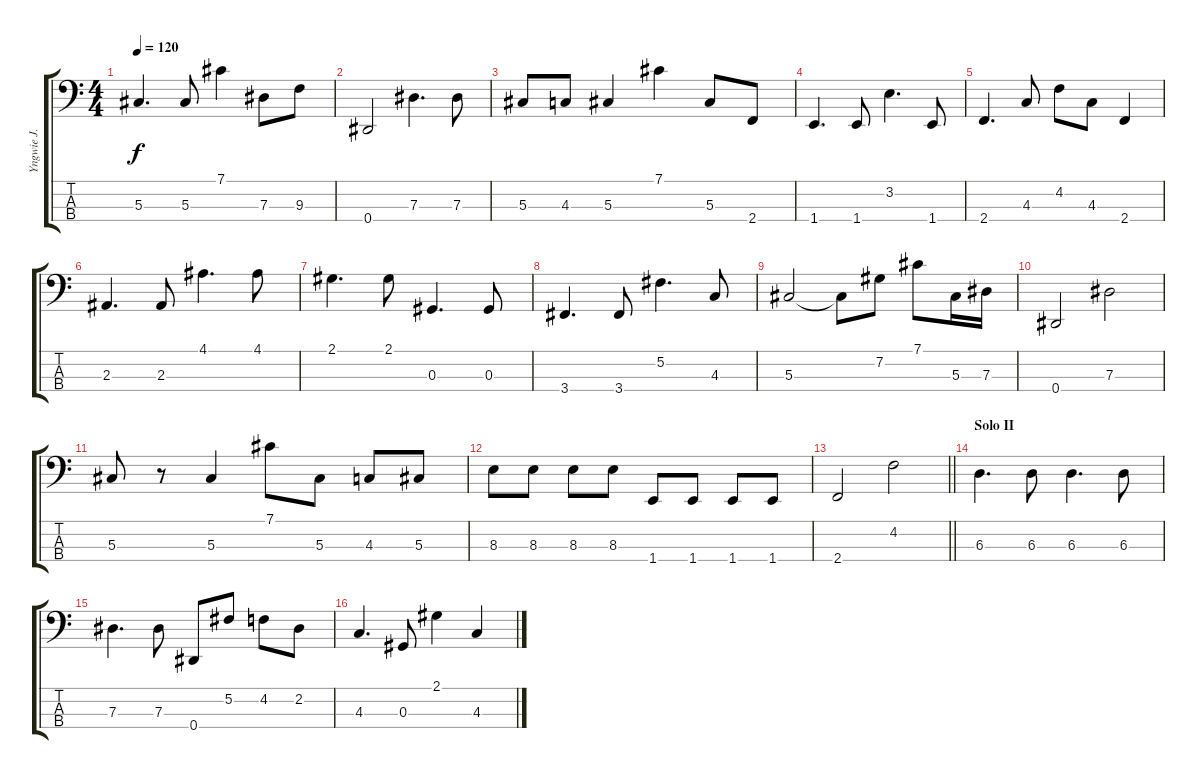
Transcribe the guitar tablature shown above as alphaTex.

\track ("Yngwie J. Malmsteen" "Yngwie J. ") {instrument electricbassfinger}
\staff {score tabs}
\tuning (Gb2 Db2 Ab1 Eb1) {hide}
\ts (4 4)
\tempo 120
\clef f4
\ks c
5.3.4{d dy f} 5.3.8 7.1.4 7.3.8 9.3.8 |
0.4.2 7.3.4{d} 7.3.8 |
5.3.8 4.3.8 5.3.4 7.1.4 5.3.8 2.4.8 |
1.4.4{d} 1.4.8 3.2.4{d} 1.4.8 |
2.4.4{d} 4.3.8 4.2.8 4.3.8 2.4.4 |
2.3.4{d} 2.3.8 4.1.4{d} 4.1.8 |
2.1.4{d} 2.1.8 0.3.4{d} 0.3.8 |
3.4.4{d} 3.4.8 5.2.4{d} 4.3.8 |
5.3.2 5.3{t}.8 7.2.8 7.1.8 5.3.16 7.3.16 |
0.4.2 7.3.2 |
5.3.8 r.8 5.3.4 7.1.8 5.3.8 4.3.8 5.3.8 |
8.3.8 8.3.8 8.3.8 8.3.8 1.4.8 1.4.8 1.4.8 1.4.8 |
\barLineRight lightlight
2.4.2 4.2.2 |
\section ("" "Solo II")
6.3.4{d} 6.3.8 6.3.4{d} 6.3.8 |
7.3.4{d} 7.3.8 0.4.8 5.2.8 4.2.8 2.2.8 |
4.3.4{d} 0.3.8 2.1.4 4.3.4
